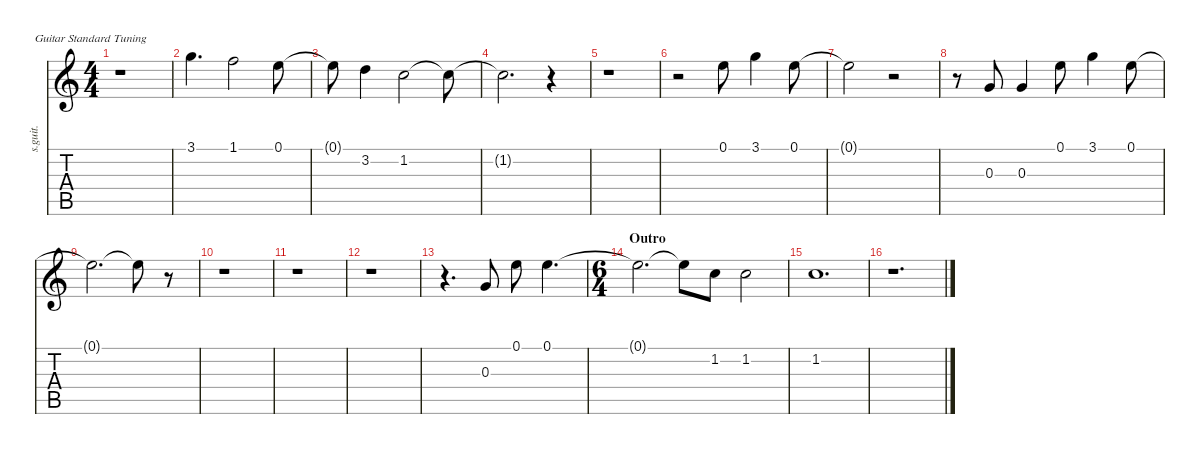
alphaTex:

\defaultSystemsLayout 4
\hideDynamics
\bracketExtendMode nobrackets
\track ("Mike Kinsella (Vocals)" "s.guit.") {instrument oboe}
\staff {score tabs}
\tuning (E4 B3 G3 D3 A2 E2)
\displaytranspose 12
\ts (4 4)
\tempo (144 hide)
\clef g2
\ks c
r.1{dy f} |
3.1.4{d lyrics (0 "") lyrics (1 "") lyrics (2 "") lyrics (3 "") lyrics (4 "")} 1.1.2{lyrics (0 "") lyrics (1 "") lyrics (2 "") lyrics (3 "") lyrics (4 "")} 0.1.8{lyrics (0 "") lyrics (1 "") lyrics (2 "") lyrics (3 "") lyrics (4 "")} |
0.1{t}.8{lyrics (0 "") lyrics (1 "") lyrics (2 "") lyrics (3 "") lyrics (4 "")} 3.2.4{lyrics (0 "") lyrics (1 "") lyrics (2 "") lyrics (3 "") lyrics (4 "")} 1.2.2{lyrics (0 "") lyrics (1 "") lyrics (2 "") lyrics (3 "") lyrics (4 "")} 1.2{t}.8{lyrics (0 "") lyrics (1 "") lyrics (2 "") lyrics (3 "") lyrics (4 "")} |
1.2{t}.2{d lyrics (0 "") lyrics (1 "") lyrics (2 "") lyrics (3 "") lyrics (4 "")} r.4 |
r.1 |
r.2 0.1.8{lyrics (0 "") lyrics (1 "") lyrics (2 "") lyrics (3 "") lyrics (4 "")} 3.1.4{lyrics (0 "") lyrics (1 "") lyrics (2 "") lyrics (3 "") lyrics (4 "")} 0.1.8{lyrics (0 "") lyrics (1 "") lyrics (2 "") lyrics (3 "") lyrics (4 "")} |
0.1{t}.2{lyrics (0 "") lyrics (1 "") lyrics (2 "") lyrics (3 "") lyrics (4 "")} r.2 |
r.8 0.3.8{lyrics (0 "") lyrics (1 "") lyrics (2 "") lyrics (3 "") lyrics (4 "")} 0.3.4{lyrics (0 "") lyrics (1 "") lyrics (2 "") lyrics (3 "") lyrics (4 "")} 0.1.8{lyrics (0 "") lyrics (1 "") lyrics (2 "") lyrics (3 "") lyrics (4 "")} 3.1.4{lyrics (0 "") lyrics (1 "") lyrics (2 "") lyrics (3 "") lyrics (4 "")} 0.1.8{lyrics (0 "") lyrics (1 "") lyrics (2 "") lyrics (3 "") lyrics (4 "")} |
0.1{t}.2{d lyrics (0 "") lyrics (1 "") lyrics (2 "") lyrics (3 "") lyrics (4 "")} 0.1{t}.8{lyrics (0 "") lyrics (1 "") lyrics (2 "") lyrics (3 "") lyrics (4 "")} r.8 |
r.1 |
r.1 |
r.1 |
r.4{d} 0.3.8{lyrics (0 "") lyrics (1 "") lyrics (2 "") lyrics (3 "") lyrics (4 "")} 0.1.8{lyrics (0 "") lyrics (1 "") lyrics (2 "") lyrics (3 "") lyrics (4 "")} 0.1.4{d lyrics (0 "") lyrics (1 "") lyrics (2 "") lyrics (3 "") lyrics (4 "")} |
\ts (6 4)
\beaming (8 2 2 2 2)
\section ("" "Outro")
0.1{t}.2{d lyrics (0 "") lyrics (1 "") lyrics (2 "") lyrics (3 "") lyrics (4 "")} 0.1{t}.8{lyrics (0 "") lyrics (1 "") lyrics (2 "") lyrics (3 "") lyrics (4 "")} 1.2.8{lyrics (0 "") lyrics (1 "") lyrics (2 "") lyrics (3 "") lyrics (4 "")} 1.2.2{lyrics (0 "") lyrics (1 "") lyrics (2 "") lyrics (3 "") lyrics (4 "")} |
1.2.1{d lyrics (0 "") lyrics (1 "") lyrics (2 "") lyrics (3 "") lyrics (4 "")} |
r.1{d}
